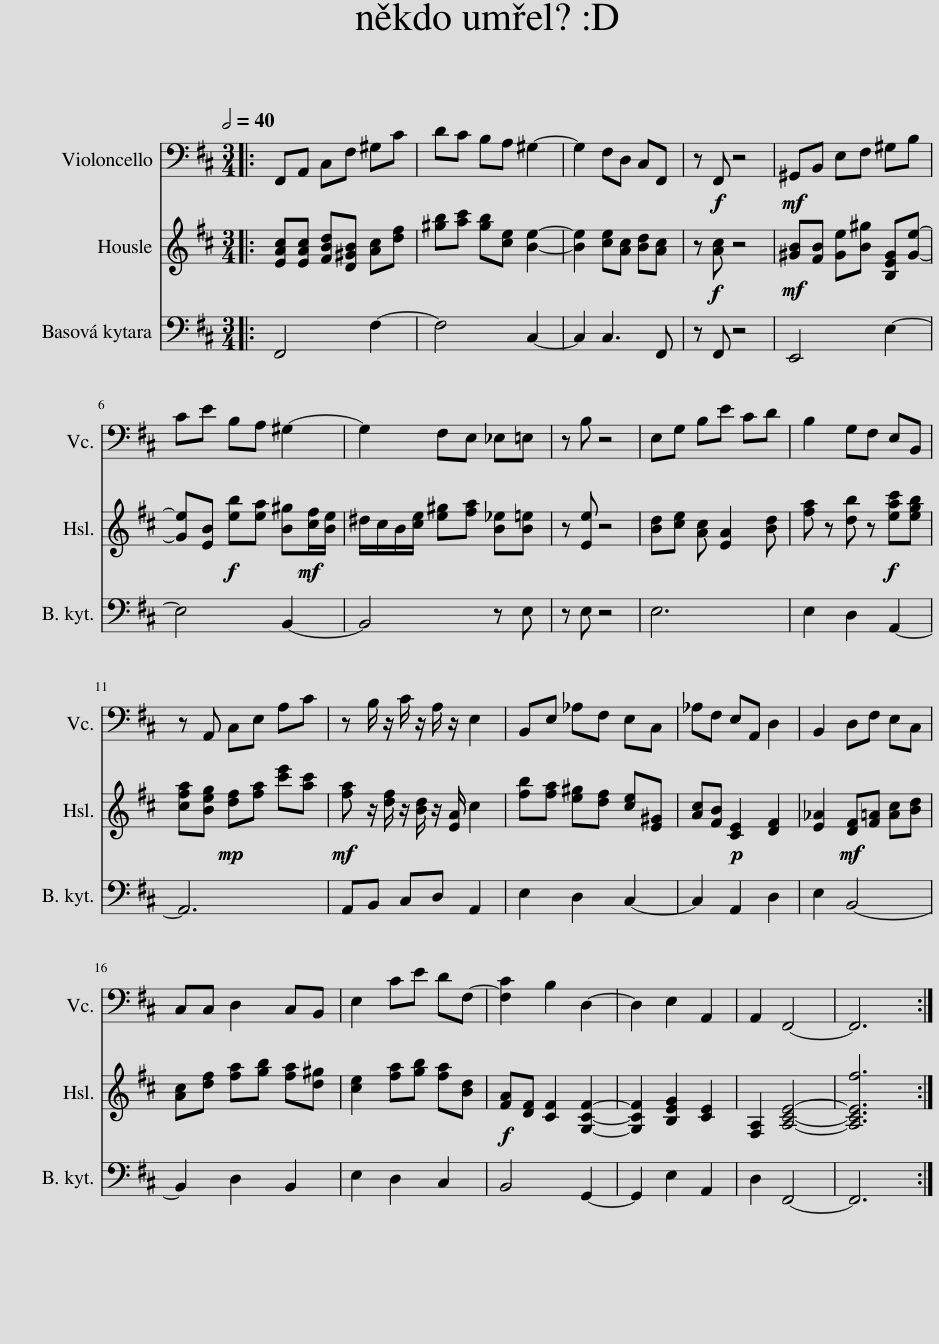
X:1
%%score 1 2 3
L:1/8
Q:1/2=40
M:3/4
I:linebreak $
K:D
V:1 bass
V:2 treble
V:3 bass transpose=-12
V:1
|: F,,A,, C,F, ^G,C | DC B,A, ^G,2- | G,2 F,D, C,F,, | z!f! F,, z4 |!mf! ^G,,B,, E,F, ^G,B, |$ %5
 CE B,A, ^G,2- | G,2 F,E, _E,=E, | z B, z4 | E,G, B,E CD | B,2 G,F, E,B,, |$ %10
 z A,, C,E, A,C | z B,/ z/ C/ z/ A,/ z/ E,2 | B,,E, _A,F, E,C, | _A,F, E,A,, D,2 | B,,2 D,F, E,C, |$ %15
 C,C, D,2 C,B,, | E,2 CE DF,- | [F,C]2 B,2 D,2- | D,2 E,2 A,,2 | A,,2 F,,4- | %20
 F,,6 :| %21
V:2
|: [EAc][EAc] [FBd][D^GB] [Ac][df] | [^gb][ac'] [gb][ce] [Be]2- | [Be]2 [ce][Ac] [Bd][Ac] | z!f! [Ac] z4 |!mf! [^GB][FB] [Ge][B^g] [B,EG][Ge]- |$ %5
 [Ge][EB]!f! [eb][ea] [B^g]!mf![cf]/[Be]/ | ^d/c/B/[ce]/ [e^g][fa] [B_e][B=e] | z [Ee] z4 | [Bd][ce] [Ac] [EA]2 [Bd] | [fa] z [db] z!f! [eac'][egb] |$ %10
 [cfa][Beg]!mp! [df][fa] [c'e'][ac'] |!mf! [fa] z/ [df]/ z/ [Bd]/ z/ [EA]/ c2 | [fb][fa] [e^g][df] [ce][E^G] | [Ac][FB]!p! [CE]2 [DF]2 | [E_A]2!mf! [DF][F=A] [Ac][Bd] |$ %15
 [Ac][df] [fa][gb] [fa][d^g] | [ce]2 [fa][gb] [fa][Bd] |!f! [FA][DF] [CF]2 [G,CF]2- | [G,CF]2 [B,EG]2 [CE]2 | [F,A,]2 [A,CE]4- | %20
 [A,CEf]6 :| %21
V:3
|: F,,4 F,2- | F,4 C,2- | C,2 C,3 F,, | z F,, z4 | E,,4 E,2- |$ %5
 E,4 B,,2- | B,,4 z E, | z E, z4 | E,6 | E,2 D,2 A,,2- |$ %10
 A,,6 | A,,B,, C,D, A,,2 | E,2 D,2 C,2- | C,2 A,,2 D,2 | E,2 B,,4- |$ %15
 B,,2 D,2 B,,2 | E,2 D,2 C,2 | B,,4 G,,2- | G,,2 E,2 A,,2 | D,2 F,,4- | %20
 F,,6 :| %21
